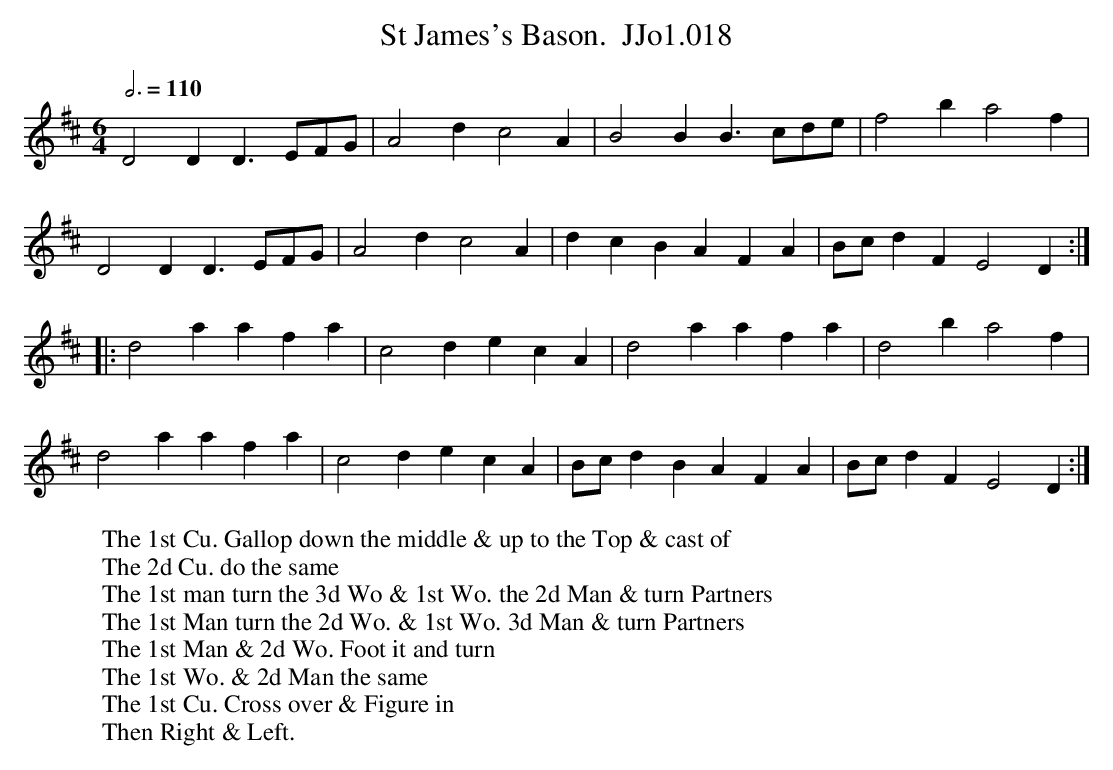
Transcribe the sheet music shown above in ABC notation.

X:1
T:St James's Bason.  JJo1.018
M:6/4
Q:3/4=110
L:1/4
K:D
D2D D>EF/G/ | A2d c2A | B2B B>cd/e/ | f2b a2f |
D2D D>EF/G/ | A2d c2A | dcB AFA | B/c/d F E2 D :|
|: d2 aafa | c2d ecA | d2a afa | d2b a2f |
d2 aafa | c2d ecA | B/c/dB AFA | B/c/dF E2D :|
W:The 1st Cu. Gallop down the middle & up to the Top & cast of
W:The 2d Cu. do the same
W:The 1st man turn the 3d Wo & 1st Wo. the 2d Man & turn Partners
W:The 1st Man turn the 2d Wo. & 1st Wo. 3d Man & turn Partners
W:The 1st Man & 2d Wo. Foot it and turn
W:The 1st Wo. & 2d Man the same
W:The 1st Cu. Cross over & Figure in
W:Then Right & Left.
